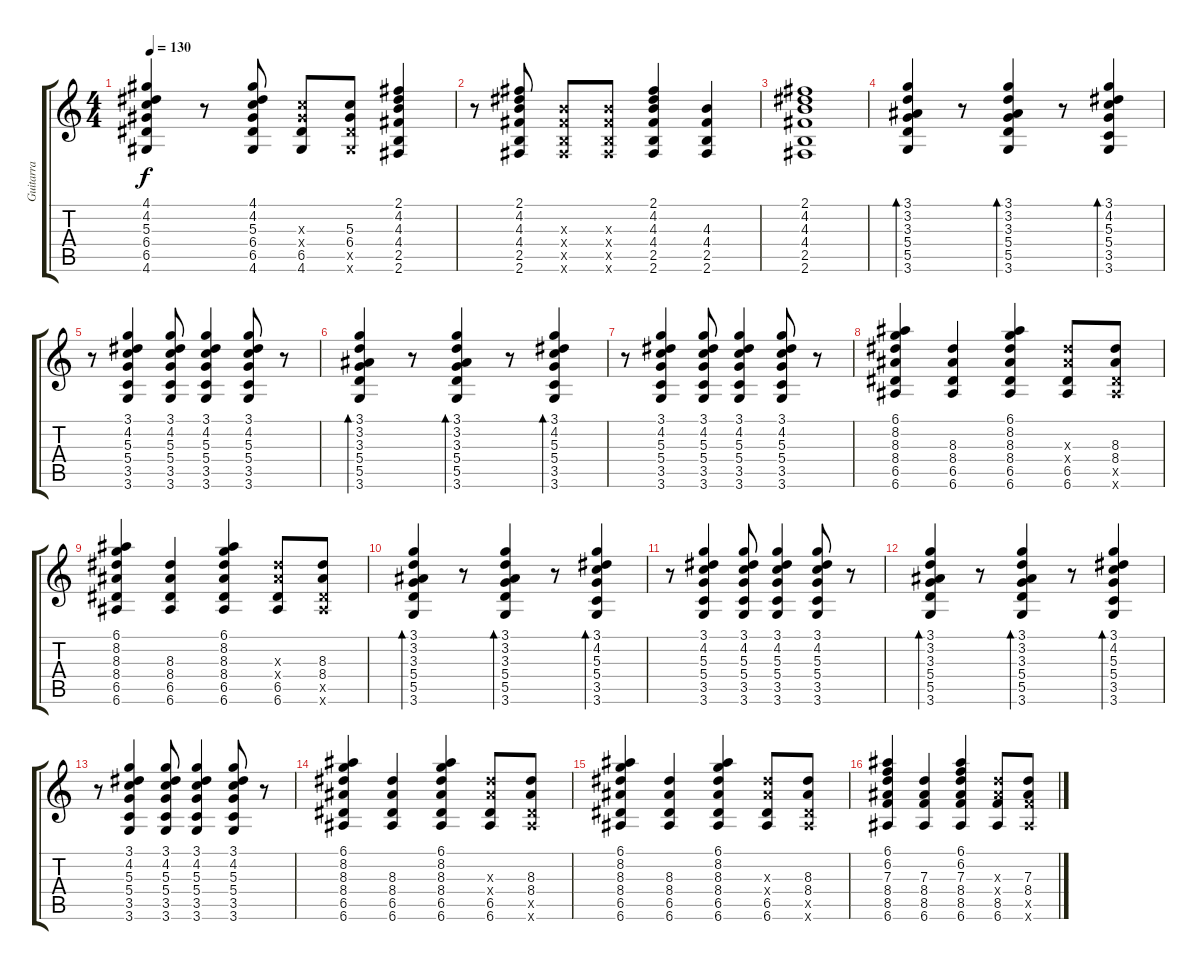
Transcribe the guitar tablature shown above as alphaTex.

\track ("Guitarra " "Guitarra ") {instrument acousticguitarsteel}
\staff {score tabs}
\tuning (E4 B3 G3 D3 A2 E2) {hide}
\ts (4 4)
\tempo 130
\clef g2
\ks c
(4.1 4.2 5.3 6.4 6.5 4.6).4{dy f} r.8 (4.1 4.2 5.3 6.4 6.5 4.6).8 (5.3{x} 6.4{x} 6.5 4.6).8 (5.3 6.4 6.5{x} 4.6{x}).8 (2.1 4.2 4.3 4.4 2.5 2.6).4 |
r.8 (2.1 4.2 4.3 4.4 2.5 2.6).8 (4.3{x} 4.4{x} 2.5{x} 2.6{x}).8 (4.3{x} 4.4{x} 2.5{x} 2.6{x}).8 (2.1 4.2 4.3 4.4 2.5 2.6).4 (4.3 4.4 2.5 2.6).4 |
(2.1 4.2 4.3 4.4 2.5 2.6).1 |
(3.1 3.2 3.3 5.4 5.5 3.6).4{bd 120} r.8 (3.1 3.2 3.3 5.4 5.5 3.6).4{bd 120} r.8 (3.1 4.2 5.3 5.4 3.5 3.6).4{bd 120} |
r.8 (3.1 4.2 5.3 5.4 3.5 3.6).4 (3.1 4.2 5.3 5.4 3.5 3.6).8 (3.1 4.2 5.3 5.4 3.5 3.6).4 (3.1 4.2 5.3 5.4 3.5 3.6).8 r.8 |
(3.1 3.2 3.3 5.4 5.5 3.6).4{bd 120} r.8 (3.1 3.2 3.3 5.4 5.5 3.6).4{bd 120} r.8 (3.1 4.2 5.3 5.4 3.5 3.6).4{bd 120} |
r.8 (3.1 4.2 5.3 5.4 3.5 3.6).4 (3.1 4.2 5.3 5.4 3.5 3.6).8 (3.1 4.2 5.3 5.4 3.5 3.6).4 (3.1 4.2 5.3 5.4 3.5 3.6).8 r.8 |
(6.1 8.2 8.3 8.4 6.5 6.6).4 (8.3 8.4 6.5 6.6).4 (6.1 8.2 8.3 8.4 6.5 6.6).4 (8.3{x} 8.4{x} 6.5 6.6).8 (8.3 8.4 6.5{x} 6.6{x}).8 |
(6.1 8.2 8.3 8.4 6.5 6.6).4 (8.3 8.4 6.5 6.6).4 (6.1 8.2 8.3 8.4 6.5 6.6).4 (8.3{x} 8.4{x} 6.5 6.6).8 (8.3 8.4 6.5{x} 6.6{x}).8 |
(3.1 3.2 3.3 5.4 5.5 3.6).4{bd 120} r.8 (3.1 3.2 3.3 5.4 5.5 3.6).4{bd 120} r.8 (3.1 4.2 5.3 5.4 3.5 3.6).4{bd 120} |
r.8 (3.1 4.2 5.3 5.4 3.5 3.6).4 (3.1 4.2 5.3 5.4 3.5 3.6).8 (3.1 4.2 5.3 5.4 3.5 3.6).4 (3.1 4.2 5.3 5.4 3.5 3.6).8 r.8 |
(3.1 3.2 3.3 5.4 5.5 3.6).4{bd 120} r.8 (3.1 3.2 3.3 5.4 5.5 3.6).4{bd 120} r.8 (3.1 4.2 5.3 5.4 3.5 3.6).4{bd 120} |
r.8 (3.1 4.2 5.3 5.4 3.5 3.6).4 (3.1 4.2 5.3 5.4 3.5 3.6).8 (3.1 4.2 5.3 5.4 3.5 3.6).4 (3.1 4.2 5.3 5.4 3.5 3.6).8 r.8 |
(6.1 8.2 8.3 8.4 6.5 6.6).4 (8.3 8.4 6.5 6.6).4 (6.1 8.2 8.3 8.4 6.5 6.6).4 (8.3{x} 8.4{x} 6.5 6.6).8 (8.3 8.4 6.5{x} 6.6{x}).8 |
(6.1 8.2 8.3 8.4 6.5 6.6).4 (8.3 8.4 6.5 6.6).4 (6.1 8.2 8.3 8.4 6.5 6.6).4 (8.3{x} 8.4{x} 6.5 6.6).8 (8.3 8.4 6.5{x} 6.6{x}).8 |
(6.1 6.2 7.3 8.4 8.5 6.6).4 (7.3 8.4 8.5 6.6).4 (6.1 6.2 7.3 8.4 8.5 6.6).4 (7.3{x} 8.4{x} 8.5 6.6).8 (7.3 8.4 8.5{x} 6.6{x}).8
